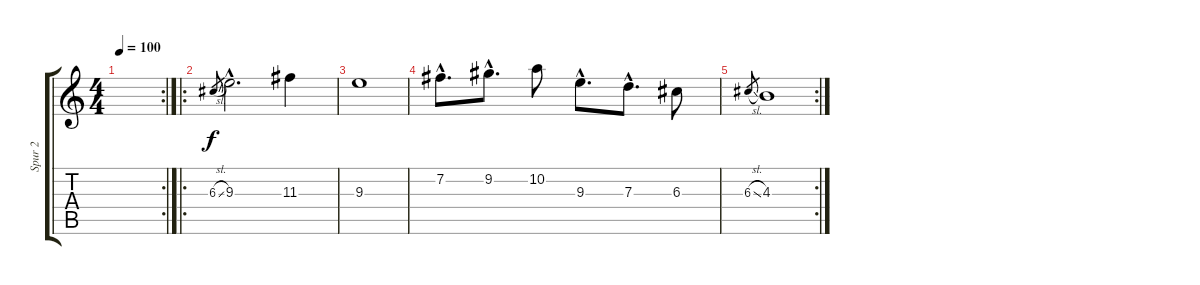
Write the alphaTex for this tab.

\track ("Spur 2" "Spur 2") {instrument overdrivenguitar}
\staff {score tabs}
\tuning (E4 B3 G3 D3 A2 E2) {hide}
\rc 2
\ts (4 4)
\tempo 100
\clef g2
\ks c
|
\ro
6.3{sl}.8{gr} 9.3{hac}.2{d} 11.3.4 |
9.3.1 |
7.2{hac}.8{d} 9.2{hac}.8{d} 10.2.8 9.3{hac}.8{d} 7.3{hac}.8{d} 6.3.8 |
\rc 2
6.3{sl}.8{gr} 4.3.1
